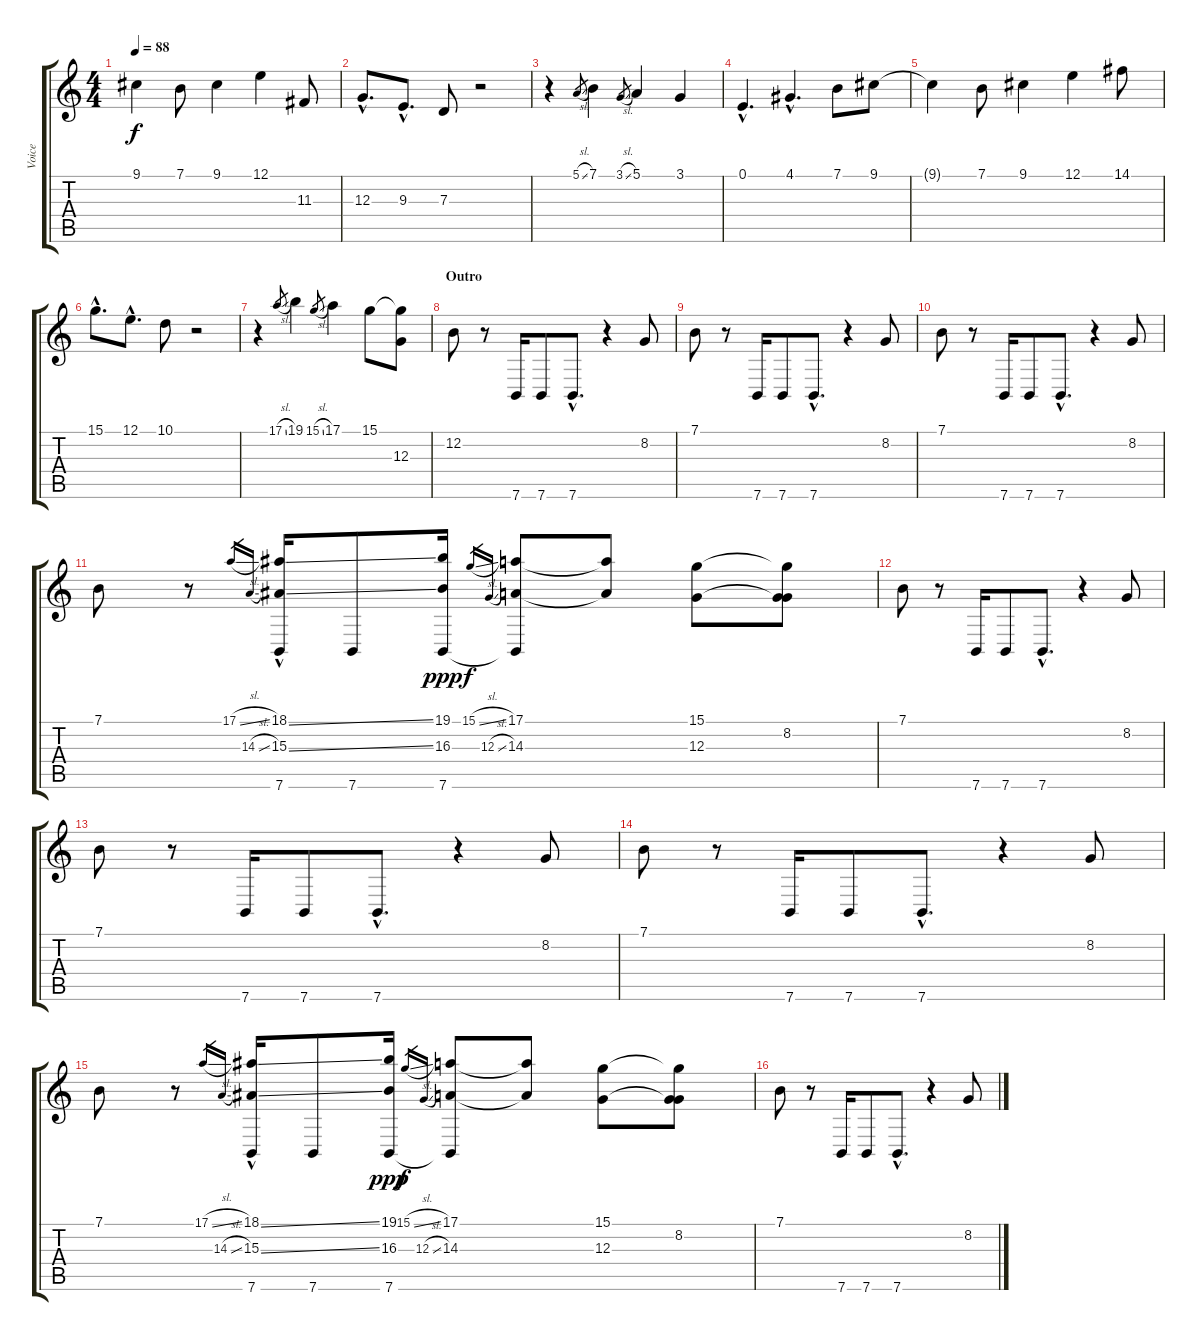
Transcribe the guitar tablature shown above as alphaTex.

\track ("Voice" "Voice") {instrument lead2sawtooth}
\staff {score tabs}
\tuning (E4 B3 G3 D3 A2 E2) {hide}
\ts (4 4)
\tempo 88
\clef g2
\ks c
9.1{t}.4{dy f} 7.1.8 9.1.4 12.1.4 11.3.8 |
12.3{hac}.8{d} 9.3{hac}.8{d} 7.3.8 r.2 |
r.4 5.1{sl}.8{gr} 7.1.4 3.1{sl}.8{gr} 5.1.4 3.1.4 |
0.1{hac}.4{d} 4.1{hac}.4{d} 7.1.8 9.1.8 |
9.1{t}.4 7.1.8 9.1.4 12.1.4 14.1.8 |
15.1{hac}.8{d} 12.1{hac}.8{d} 10.1.8 r.2 |
r.4 17.1{sl}.8{gr} 19.1.4 15.1{sl}.8{gr} 17.1.4 15.1.8 (15.1{t} 12.3).8 |
\section ("" "Outro")
12.2.8 r.8 7.6.16 7.6.8 7.6{hac}.8{d} r.4 8.2.8 |
7.1.8 r.8 7.6.16 7.6.8 7.6{hac}.8{d} r.4 8.2.8 |
7.1.8 r.8 7.6.16 7.6.8 7.6{hac}.8{d} r.4 8.2.8 |
7.1.8 r.8 17.1{sl}.16{gr} 14.3{sl}.16{gr} (18.1{ss hac} 15.3{ss hac} 7.6).16 7.6.8 (19.1 16.3 7.6).16{dy ppp} 15.1{sl}.16{gr dy f} 12.3{sl}.16{gr} (17.1 14.3 7.6{t}).8 (17.1{t} 14.3{t}).8 (15.1 12.3).8 (15.1{t} 8.2 12.3{t}).8 |
7.1.8 r.8 7.6.16 7.6.8 7.6{hac}.8{d} r.4 8.2.8 |
7.1.8 r.8 7.6.16 7.6.8 7.6{hac}.8{d} r.4 8.2.8 |
7.1.8 r.8 7.6.16 7.6.8 7.6{hac}.8{d} r.4 8.2.8 |
7.1.8 r.8 17.1{sl}.16{gr} 14.3{sl}.16{gr} (18.1{ss hac} 15.3{ss hac} 7.6).16 7.6.8 (19.1 16.3 7.6).16{dy ppp} 15.1{sl}.16{gr dy f} 12.3{sl}.16{gr} (17.1 14.3 7.6{t}).8 (17.1{t} 14.3{t}).8 (15.1 12.3).8 (15.1{t} 8.2 12.3{t}).8 |
7.1.8 r.8 7.6.16 7.6.8 7.6{hac}.8{d} r.4 8.2.8
